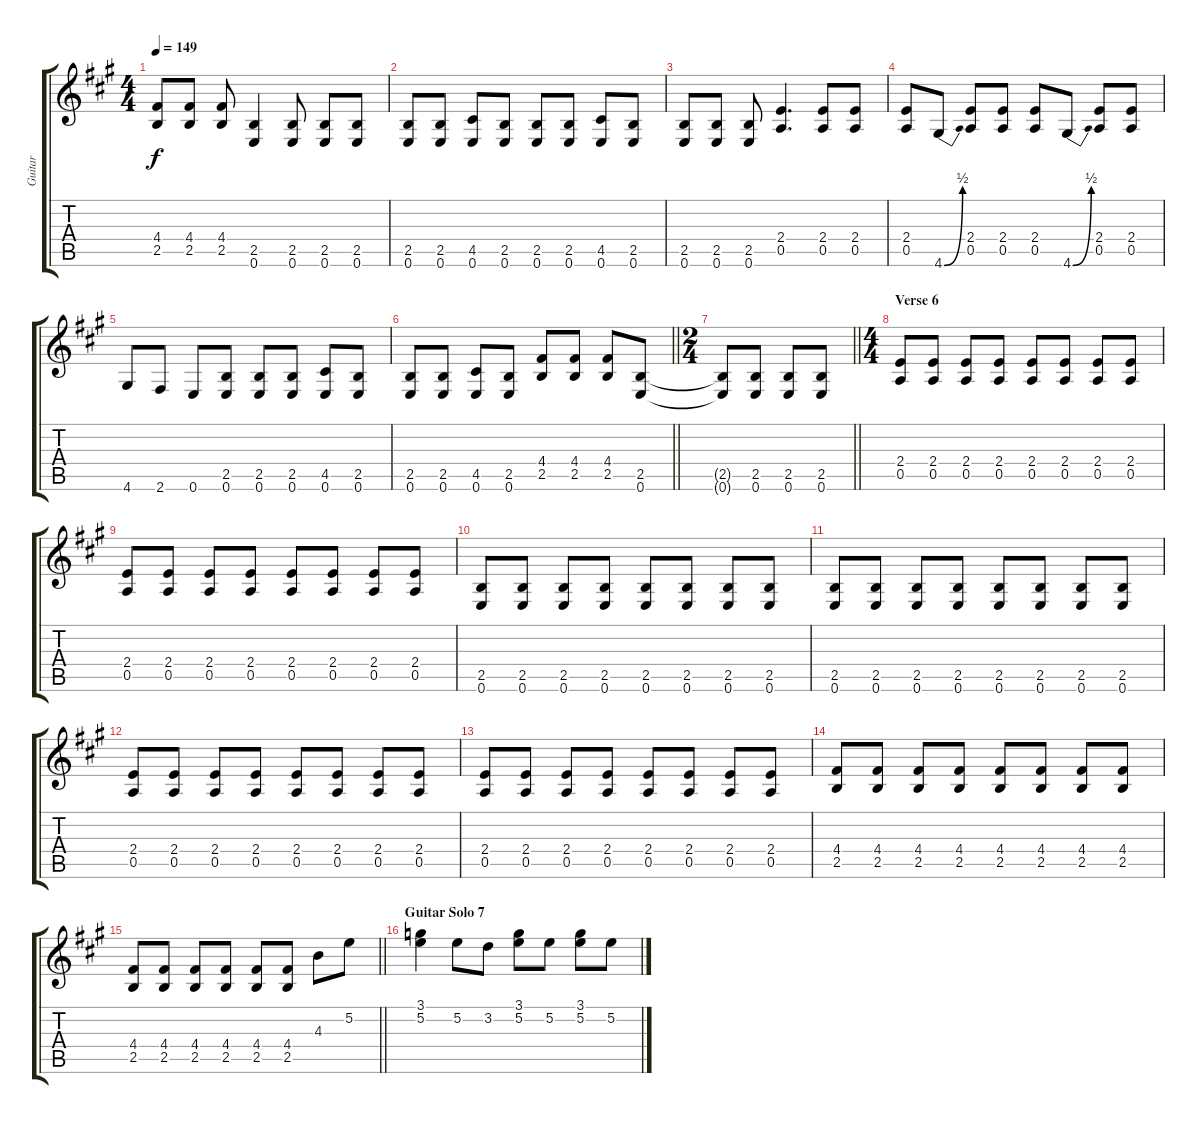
\track ("Guitar" "Guitar") {instrument electricguitarclean}
\staff {score tabs}
\tuning (E4 B3 G3 D3 A2 E2) {hide}
\ts (4 4)
\tempo 149
\clef g2
\ks f#minor
(4.4 2.5).8{dy f} (4.4 2.5).8 (4.4 2.5).8 (2.5 0.6).4 (2.5 0.6).8 (2.5 0.6).8 (2.5 0.6).8 |
(2.5 0.6).8 (2.5 0.6).8 (4.5 0.6).8 (2.5 0.6).8 (2.5 0.6).8 (2.5 0.6).8 (4.5 0.6).8 (2.5 0.6).8 |
(2.5 0.6).8 (2.5 0.6).8 (2.5 0.6).8 (2.4 0.5).4{d} (2.4 0.5).8 (2.4 0.5).8 |
(2.4 0.5).8 4.6{be (bend 0 0 60 2)}.8 (2.4 0.5).8 (2.4 0.5).8 (2.4 0.5).8 4.6{be (bend 0 0 60 2)}.8 (2.4 0.5).8 (2.4 0.5).8 |
4.6.8 2.6.8 0.6.8 (2.5 0.6).8 (2.5 0.6).8 (2.5 0.6).8 (4.5 0.6).8 (2.5 0.6).8 |
\barLineRight lightlight
(2.5 0.6).8 (2.5 0.6).8 (4.5 0.6).8 (2.5 0.6).8 (4.4 2.5).8 (4.4 2.5).8 (4.4 2.5).8 (2.5 0.6).8 |
\ts (2 4)
\barLineRight lightlight
(2.5{t} 0.6{t}).8 (2.5 0.6).8 (2.5 0.6).8 (2.5 0.6).8 |
\ts (4 4)
\section ("" "Verse 6")
(2.4 0.5).8 (2.4 0.5).8 (2.4 0.5).8 (2.4 0.5).8 (2.4 0.5).8 (2.4 0.5).8 (2.4 0.5).8 (2.4 0.5).8 |
(2.4 0.5).8 (2.4 0.5).8 (2.4 0.5).8 (2.4 0.5).8 (2.4 0.5).8 (2.4 0.5).8 (2.4 0.5).8 (2.4 0.5).8 |
(2.5 0.6).8 (2.5 0.6).8 (2.5 0.6).8 (2.5 0.6).8 (2.5 0.6).8 (2.5 0.6).8 (2.5 0.6).8 (2.5 0.6).8 |
(2.5 0.6).8 (2.5 0.6).8 (2.5 0.6).8 (2.5 0.6).8 (2.5 0.6).8 (2.5 0.6).8 (2.5 0.6).8 (2.5 0.6).8 |
(2.4 0.5).8 (2.4 0.5).8 (2.4 0.5).8 (2.4 0.5).8 (2.4 0.5).8 (2.4 0.5).8 (2.4 0.5).8 (2.4 0.5).8 |
(2.4 0.5).8 (2.4 0.5).8 (2.4 0.5).8 (2.4 0.5).8 (2.4 0.5).8 (2.4 0.5).8 (2.4 0.5).8 (2.4 0.5).8 |
(4.4 2.5).8 (4.4 2.5).8 (4.4 2.5).8 (4.4 2.5).8 (4.4 2.5).8 (4.4 2.5).8 (4.4 2.5).8 (4.4 2.5).8 |
\barLineRight lightlight
(4.4 2.5).8 (4.4 2.5).8 (4.4 2.5).8 (4.4 2.5).8 (4.4 2.5).8 (4.4 2.5).8 4.3.8{instrument overdrivenguitar} 5.2.8 |
\section ("" "Guitar Solo 7")
(3.1 5.2).4 5.2.8 3.2.8 (3.1 5.2).8 5.2.8 (3.1 5.2).8 5.2.8
